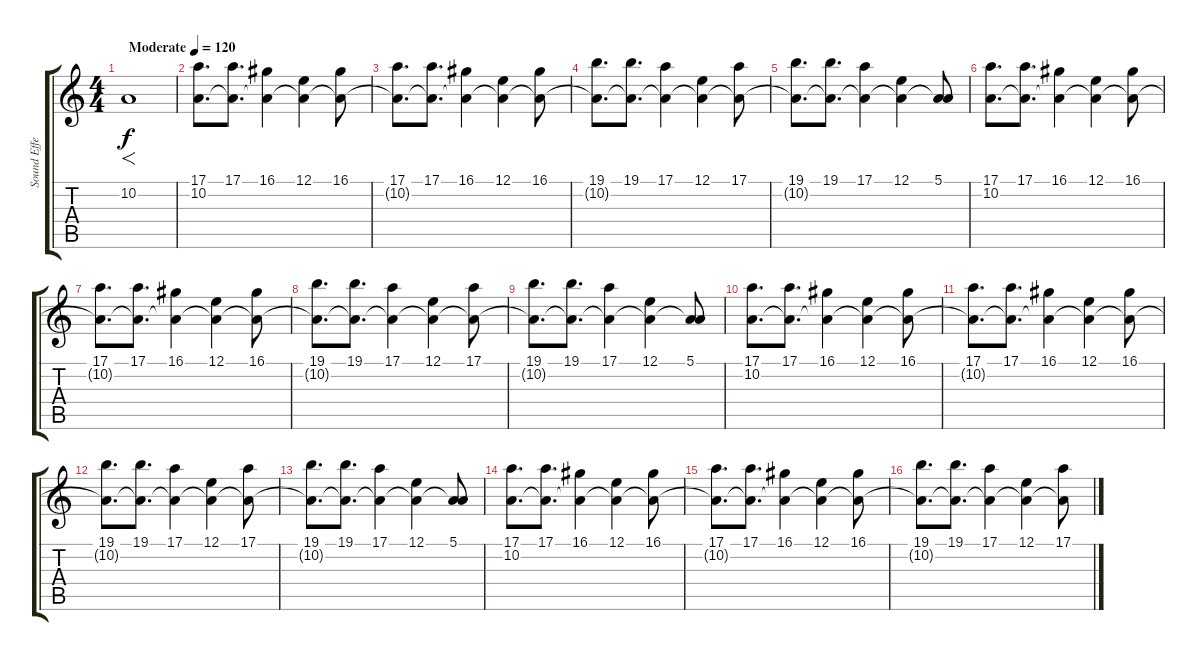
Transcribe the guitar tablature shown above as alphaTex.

\track ("Sound Effects" "Sound Effe") {instrument stringensemble1}
\staff {score tabs}
\tuning (E4 B3 G3 D3 A2 E2) {hide}
\ts (4 4)
\tempo (120 "Moderate")
\clef g2
\ks c
10.2.1{f dy f instrument stringensemble1} |
(17.1 10.2).8{d} (17.1 10.2{t}).8{d} (16.1 10.2{t}).4 (12.1 10.2{t}).4 (16.1 10.2{t}).8 |
(17.1 10.2{t}).8{d} (17.1 10.2{t}).8{d} (16.1 10.2{t}).4 (12.1 10.2{t}).4 (16.1 10.2{t}).8 |
(19.1 10.2{t}).8{d} (19.1 10.2{t}).8{d} (17.1 10.2{t}).4 (12.1 10.2{t}).4 (17.1 10.2{t}).8 |
(19.1 10.2{t}).8{d} (19.1 10.2{t}).8{d} (17.1 10.2{t}).4 (12.1 10.2{t}).4 (5.1 10.2{t}).8 |
(17.1 10.2).8{d} (17.1 10.2{t}).8{d} (16.1 10.2{t}).4 (12.1 10.2{t}).4 (16.1 10.2{t}).8 |
(17.1 10.2{t}).8{d} (17.1 10.2{t}).8{d} (16.1 10.2{t}).4 (12.1 10.2{t}).4 (16.1 10.2{t}).8 |
(19.1 10.2{t}).8{d} (19.1 10.2{t}).8{d} (17.1 10.2{t}).4 (12.1 10.2{t}).4 (17.1 10.2{t}).8 |
(19.1 10.2{t}).8{d} (19.1 10.2{t}).8{d} (17.1 10.2{t}).4 (12.1 10.2{t}).4 (5.1 10.2{t}).8 |
(17.1 10.2).8{d} (17.1 10.2{t}).8{d} (16.1 10.2{t}).4 (12.1 10.2{t}).4 (16.1 10.2{t}).8 |
(17.1 10.2{t}).8{d} (17.1 10.2{t}).8{d} (16.1 10.2{t}).4 (12.1 10.2{t}).4 (16.1 10.2{t}).8 |
(19.1 10.2{t}).8{d} (19.1 10.2{t}).8{d} (17.1 10.2{t}).4 (12.1 10.2{t}).4 (17.1 10.2{t}).8 |
(19.1 10.2{t}).8{d} (19.1 10.2{t}).8{d} (17.1 10.2{t}).4 (12.1 10.2{t}).4 (5.1 10.2{t}).8 |
(17.1 10.2).8{d} (17.1 10.2{t}).8{d} (16.1 10.2{t}).4 (12.1 10.2{t}).4 (16.1 10.2{t}).8 |
(17.1 10.2{t}).8{d} (17.1 10.2{t}).8{d} (16.1 10.2{t}).4 (12.1 10.2{t}).4 (16.1 10.2{t}).8 |
(19.1 10.2{t}).8{d} (19.1 10.2{t}).8{d} (17.1 10.2{t}).4 (12.1 10.2{t}).4 (17.1 10.2{t}).8
